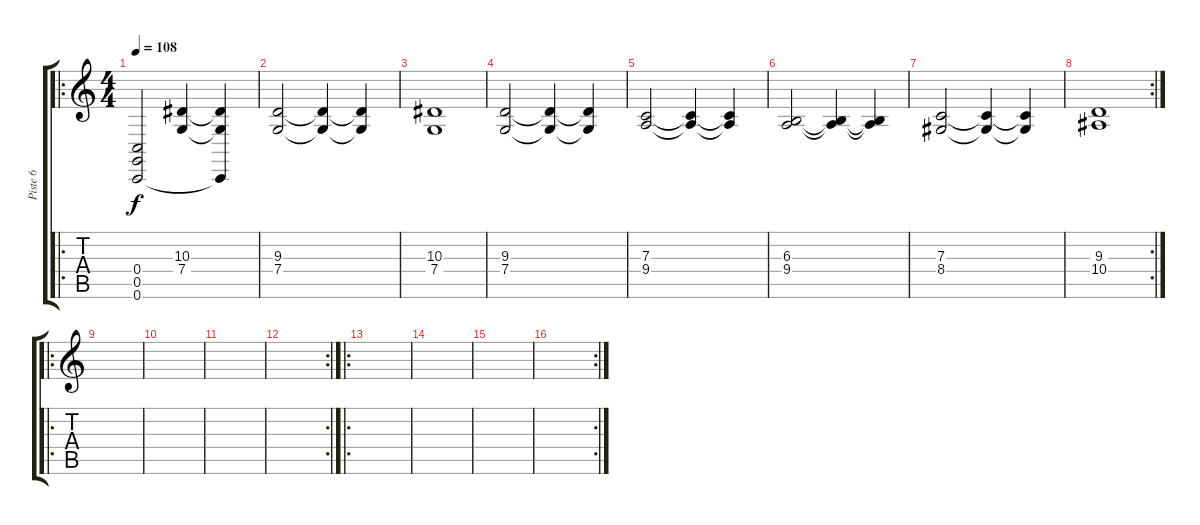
\track ("Piste 6" "Piste 6") {instrument lead1square}
\staff {score tabs}
\tuning (D4 A3 F3 C3 G2 C2) {hide}
\ro
\ts (4 4)
\tempo 108
\clef g2
\ks c
(0.4 0.5 0.6).2{dy f volume 16 instrument electricguitarclean} (10.3 7.4).4{instrument lead1square} (10.3{t} 7.4{t} 0.6{t}).4 |
(9.3 7.4).2{instrument lead1square} (9.3{t} 7.4{t}).4 (9.3{t} 7.4{t}).4 |
(10.3 7.4).1 |
(9.3 7.4).2{instrument lead1square} (9.3{t} 7.4{t}).4 (9.3{t} 7.4{t}).4 |
(7.3 9.4).2{instrument lead1square} (7.3{t} 9.4{t}).4 (7.3{t} 9.4{t}).4 |
(6.3 9.4).2{instrument lead1square} (6.3{t} 9.4{t}).4{volume 16} (6.3{t} 9.4{t}).4 |
(7.3 8.4).2{instrument lead1square} (7.3{t} 8.4{t}).4{volume 16} (7.3{t} 8.4{t}).4 |
\rc 2
(9.3 10.4).1 |
\ro
|
|
|
\rc 2
|
\ro
|
|
|
\rc 2
